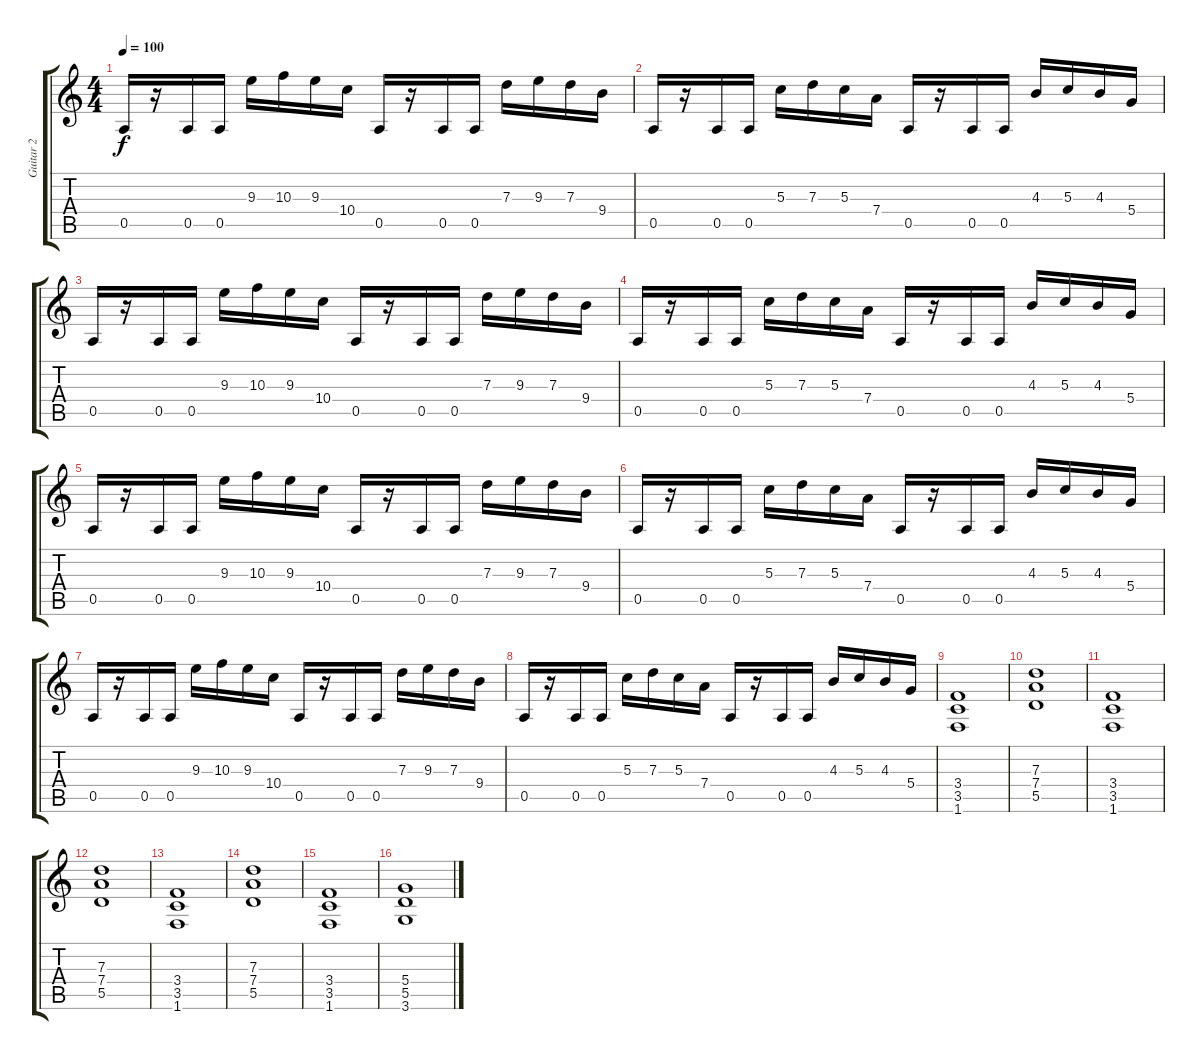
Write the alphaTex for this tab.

\track ("Guitar 2" "Guitar 2") {instrument distortionguitar}
\staff {score tabs}
\tuning (E4 B3 G3 D3 A2 E2) {hide}
\ts (4 4)
\tempo 100
\clef g2
\ks c
0.5.16{dy f} r.16 0.5.16 0.5.16 9.3.16 10.3.16 9.3.16 10.4.16 0.5.16 r.16 0.5.16 0.5.16 7.3.16 9.3.16 7.3.16 9.4.16 |
0.5.16 r.16 0.5.16 0.5.16 5.3.16 7.3.16 5.3.16 7.4.16 0.5.16 r.16 0.5.16 0.5.16 4.3.16 5.3.16 4.3.16 5.4.16 |
0.5.16 r.16 0.5.16 0.5.16 9.3.16 10.3.16 9.3.16 10.4.16 0.5.16 r.16 0.5.16 0.5.16 7.3.16 9.3.16 7.3.16 9.4.16 |
0.5.16 r.16 0.5.16 0.5.16 5.3.16 7.3.16 5.3.16 7.4.16 0.5.16 r.16 0.5.16 0.5.16 4.3.16 5.3.16 4.3.16 5.4.16 |
0.5.16 r.16 0.5.16 0.5.16 9.3.16 10.3.16 9.3.16 10.4.16 0.5.16 r.16 0.5.16 0.5.16 7.3.16 9.3.16 7.3.16 9.4.16 |
0.5.16 r.16 0.5.16 0.5.16 5.3.16 7.3.16 5.3.16 7.4.16 0.5.16 r.16 0.5.16 0.5.16 4.3.16 5.3.16 4.3.16 5.4.16 |
0.5.16 r.16 0.5.16 0.5.16 9.3.16 10.3.16 9.3.16 10.4.16 0.5.16 r.16 0.5.16 0.5.16 7.3.16 9.3.16 7.3.16 9.4.16 |
0.5.16 r.16 0.5.16 0.5.16 5.3.16 7.3.16 5.3.16 7.4.16 0.5.16 r.16 0.5.16 0.5.16 4.3.16 5.3.16 4.3.16 5.4.16 |
(3.4 3.5 1.6).1{instrument distortionguitar} |
(7.3 7.4 5.5).1 |
(3.4 3.5 1.6).1 |
(7.3 7.4 5.5).1 |
(3.4 3.5 1.6).1 |
(7.3 7.4 5.5).1 |
(3.4 3.5 1.6).1 |
(5.4 5.5 3.6).1
